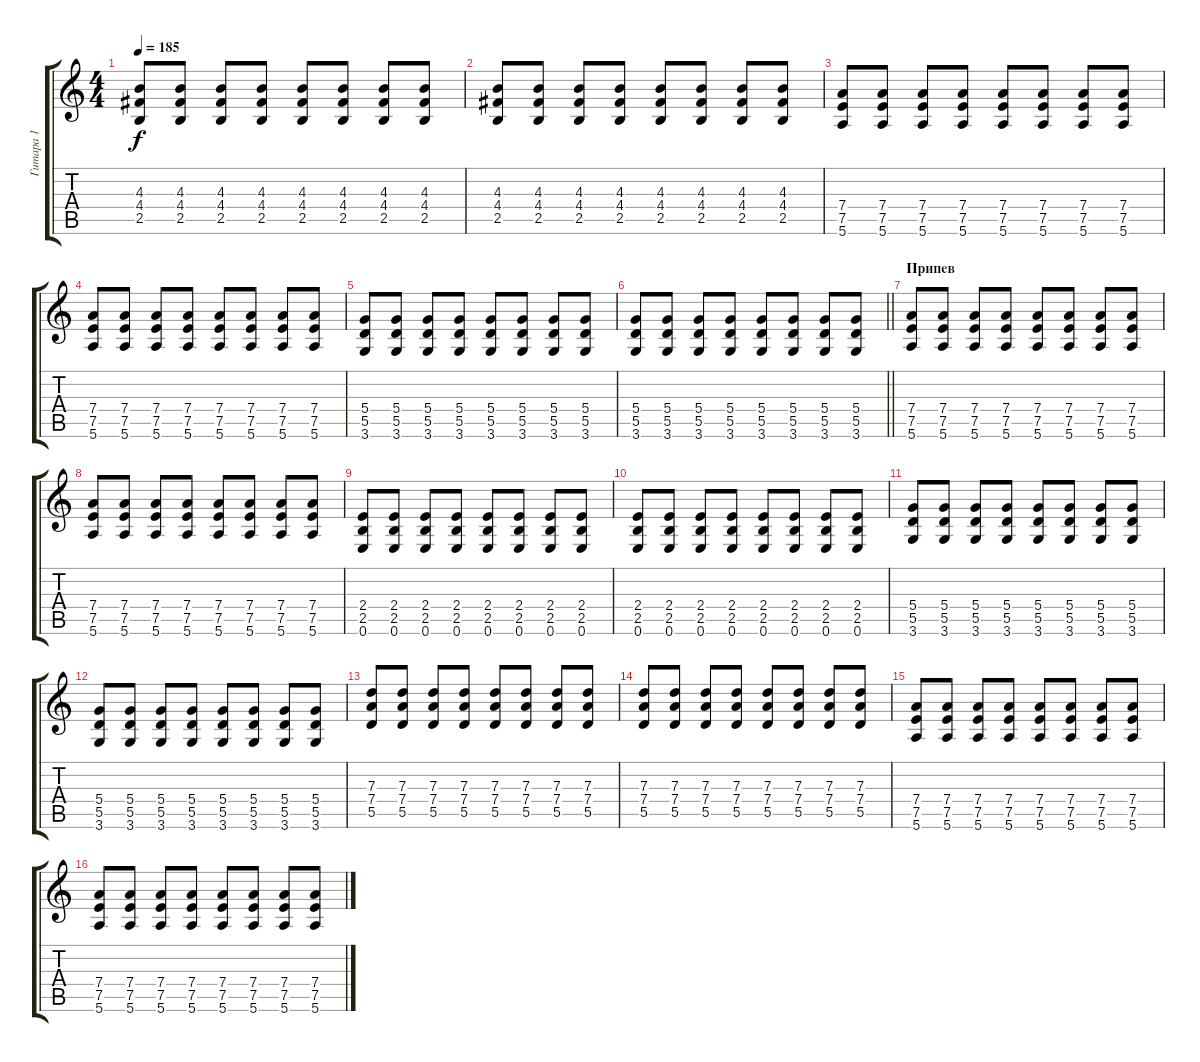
\track ("Гитара 1" "Гитара 1") {instrument distortionguitar}
\staff {score tabs}
\tuning (E4 B3 G3 D3 A2 E2) {hide}
\ts (4 4)
\tempo 185
\clef g2
\ks c
(4.3 4.4 2.5).8{dy f} (4.3 4.4 2.5).8 (4.3 4.4 2.5).8 (4.3 4.4 2.5).8 (4.3 4.4 2.5).8 (4.3 4.4 2.5).8 (4.3 4.4 2.5).8 (4.3 4.4 2.5).8 |
(4.3 4.4 2.5).8 (4.3 4.4 2.5).8 (4.3 4.4 2.5).8 (4.3 4.4 2.5).8 (4.3 4.4 2.5).8 (4.3 4.4 2.5).8 (4.3 4.4 2.5).8 (4.3 4.4 2.5).8 |
(7.4 7.5 5.6).8 (7.4 7.5 5.6).8 (7.4 7.5 5.6).8 (7.4 7.5 5.6).8 (7.4 7.5 5.6).8 (7.4 7.5 5.6).8 (7.4 7.5 5.6).8 (7.4 7.5 5.6).8 |
(7.4 7.5 5.6).8 (7.4 7.5 5.6).8 (7.4 7.5 5.6).8 (7.4 7.5 5.6).8 (7.4 7.5 5.6).8 (7.4 7.5 5.6).8 (7.4 7.5 5.6).8 (7.4 7.5 5.6).8 |
(5.4 5.5 3.6).8 (5.4 5.5 3.6).8 (5.4 5.5 3.6).8 (5.4 5.5 3.6).8 (5.4 5.5 3.6).8 (5.4 5.5 3.6).8 (5.4 5.5 3.6).8 (5.4 5.5 3.6).8 |
\barLineRight lightlight
(5.4 5.5 3.6).8 (5.4 5.5 3.6).8 (5.4 5.5 3.6).8 (5.4 5.5 3.6).8 (5.4 5.5 3.6).8 (5.4 5.5 3.6).8 (5.4 5.5 3.6).8 (5.4 5.5 3.6).8 |
\section ("" "Припев")
(7.4 7.5 5.6).8 (7.4 7.5 5.6).8 (7.4 7.5 5.6).8 (7.4 7.5 5.6).8 (7.4 7.5 5.6).8 (7.4 7.5 5.6).8 (7.4 7.5 5.6).8 (7.4 7.5 5.6).8 |
(7.4 7.5 5.6).8 (7.4 7.5 5.6).8 (7.4 7.5 5.6).8 (7.4 7.5 5.6).8 (7.4 7.5 5.6).8 (7.4 7.5 5.6).8 (7.4 7.5 5.6).8 (7.4 7.5 5.6).8 |
(2.4 2.5 0.6).8 (2.4 2.5 0.6).8 (2.4 2.5 0.6).8 (2.4 2.5 0.6).8 (2.4 2.5 0.6).8 (2.4 2.5 0.6).8 (2.4 2.5 0.6).8 (2.4 2.5 0.6).8 |
(2.4 2.5 0.6).8 (2.4 2.5 0.6).8 (2.4 2.5 0.6).8 (2.4 2.5 0.6).8 (2.4 2.5 0.6).8 (2.4 2.5 0.6).8 (2.4 2.5 0.6).8 (2.4 2.5 0.6).8 |
(5.4 5.5 3.6).8 (5.4 5.5 3.6).8 (5.4 5.5 3.6).8 (5.4 5.5 3.6).8 (5.4 5.5 3.6).8 (5.4 5.5 3.6).8 (5.4 5.5 3.6).8 (5.4 5.5 3.6).8 |
(5.4 5.5 3.6).8 (5.4 5.5 3.6).8 (5.4 5.5 3.6).8 (5.4 5.5 3.6).8 (5.4 5.5 3.6).8 (5.4 5.5 3.6).8 (5.4 5.5 3.6).8 (5.4 5.5 3.6).8 |
(7.3 7.4 5.5).8 (7.3 7.4 5.5).8 (7.3 7.4 5.5).8 (7.3 7.4 5.5).8 (7.3 7.4 5.5).8 (7.3 7.4 5.5).8 (7.3 7.4 5.5).8 (7.3 7.4 5.5).8 |
(7.3 7.4 5.5).8 (7.3 7.4 5.5).8 (7.3 7.4 5.5).8 (7.3 7.4 5.5).8 (7.3 7.4 5.5).8 (7.3 7.4 5.5).8 (7.3 7.4 5.5).8 (7.3 7.4 5.5).8 |
(7.4 7.5 5.6).8 (7.4 7.5 5.6).8 (7.4 7.5 5.6).8 (7.4 7.5 5.6).8 (7.4 7.5 5.6).8 (7.4 7.5 5.6).8 (7.4 7.5 5.6).8 (7.4 7.5 5.6).8 |
(7.4 7.5 5.6).8 (7.4 7.5 5.6).8 (7.4 7.5 5.6).8 (7.4 7.5 5.6).8 (7.4 7.5 5.6).8 (7.4 7.5 5.6).8 (7.4 7.5 5.6).8 (7.4 7.5 5.6).8
